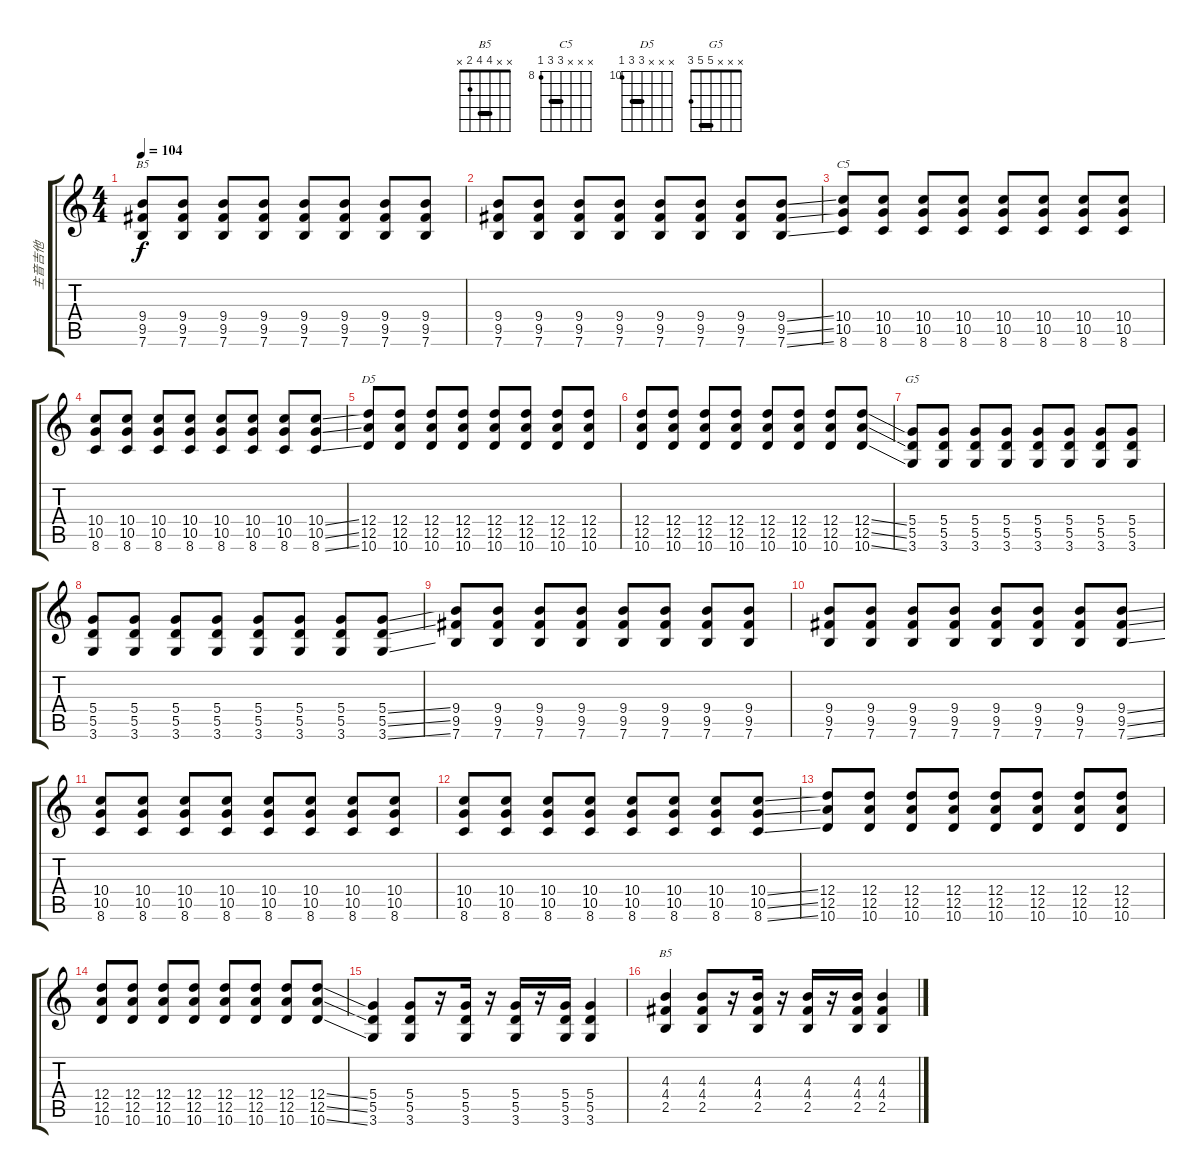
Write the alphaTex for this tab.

\track ("主音吉他" "主音吉他") {instrument overdrivenguitar}
\staff {score tabs}
\tuning (E4 B3 G3 D3 A2 E2) {hide}
\chord ("B5" x x x 9 9 7) {firstfret 7 barre 9}
\chord ("C5" x x x 10 10 8) {firstfret 8 barre 10}
\chord ("D5" x x x 12 12 10) {firstfret 10 barre 12}
\chord ("G5" x x x 5 5 3) {barre 5}
\chord ("B5" x x 4 4 2 x) {barre 4}
\ts (4 4)
\tempo 104
\clef g2
\ks c
(9.4 9.5 7.6).8{ch "B5" dy f volume 8} (9.4 9.5 7.6).8 (9.4 9.5 7.6).8 (9.4 9.5 7.6).8 (9.4 9.5 7.6).8 (9.4 9.5 7.6).8 (9.4 9.5 7.6).8 (9.4 9.5 7.6).8 |
(9.4 9.5 7.6).8 (9.4 9.5 7.6).8 (9.4 9.5 7.6).8 (9.4 9.5 7.6).8 (9.4 9.5 7.6).8 (9.4 9.5 7.6).8 (9.4 9.5 7.6).8 (9.4{ss} 9.5{ss} 7.6{ss}).8 |
(10.4 10.5 8.6).8{ch "C5"} (10.4 10.5 8.6).8 (10.4 10.5 8.6).8 (10.4 10.5 8.6).8 (10.4 10.5 8.6).8 (10.4 10.5 8.6).8 (10.4 10.5 8.6).8 (10.4 10.5 8.6).8 |
(10.4 10.5 8.6).8 (10.4 10.5 8.6).8 (10.4 10.5 8.6).8 (10.4 10.5 8.6).8 (10.4 10.5 8.6).8 (10.4 10.5 8.6).8 (10.4 10.5 8.6).8 (10.4{ss} 10.5{ss} 8.6{ss}).8 |
(12.4 12.5 10.6).8{ch "D5"} (12.4 12.5 10.6).8 (12.4 12.5 10.6).8 (12.4 12.5 10.6).8 (12.4 12.5 10.6).8 (12.4 12.5 10.6).8 (12.4 12.5 10.6).8 (12.4 12.5 10.6).8 |
(12.4 12.5 10.6).8 (12.4 12.5 10.6).8 (12.4 12.5 10.6).8 (12.4 12.5 10.6).8 (12.4 12.5 10.6).8 (12.4 12.5 10.6).8 (12.4 12.5 10.6).8 (12.4{ss} 12.5{ss} 10.6{ss}).8 |
(5.4 5.5 3.6).8{ch "G5"} (5.4 5.5 3.6).8 (5.4 5.5 3.6).8 (5.4 5.5 3.6).8 (5.4 5.5 3.6).8 (5.4 5.5 3.6).8 (5.4 5.5 3.6).8 (5.4 5.5 3.6).8 |
(5.4 5.5 3.6).8 (5.4 5.5 3.6).8 (5.4 5.5 3.6).8 (5.4 5.5 3.6).8 (5.4 5.5 3.6).8 (5.4 5.5 3.6).8 (5.4 5.5 3.6).8 (5.4{ss} 5.5{ss} 3.6{ss}).8 |
(9.4 9.5 7.6).8 (9.4 9.5 7.6).8 (9.4 9.5 7.6).8 (9.4 9.5 7.6).8 (9.4 9.5 7.6).8 (9.4 9.5 7.6).8 (9.4 9.5 7.6).8 (9.4 9.5 7.6).8 |
(9.4 9.5 7.6).8 (9.4 9.5 7.6).8 (9.4 9.5 7.6).8 (9.4 9.5 7.6).8 (9.4 9.5 7.6).8 (9.4 9.5 7.6).8 (9.4 9.5 7.6).8 (9.4{ss} 9.5{ss} 7.6{ss}).8 |
(10.4 10.5 8.6).8 (10.4 10.5 8.6).8 (10.4 10.5 8.6).8 (10.4 10.5 8.6).8 (10.4 10.5 8.6).8 (10.4 10.5 8.6).8 (10.4 10.5 8.6).8 (10.4 10.5 8.6).8 |
(10.4 10.5 8.6).8 (10.4 10.5 8.6).8 (10.4 10.5 8.6).8 (10.4 10.5 8.6).8 (10.4 10.5 8.6).8 (10.4 10.5 8.6).8 (10.4 10.5 8.6).8 (10.4{ss} 10.5{ss} 8.6{ss}).8 |
(12.4 12.5 10.6).8 (12.4 12.5 10.6).8 (12.4 12.5 10.6).8 (12.4 12.5 10.6).8 (12.4 12.5 10.6).8 (12.4 12.5 10.6).8 (12.4 12.5 10.6).8 (12.4 12.5 10.6).8 |
(12.4 12.5 10.6).8 (12.4 12.5 10.6).8 (12.4 12.5 10.6).8 (12.4 12.5 10.6).8 (12.4 12.5 10.6).8 (12.4 12.5 10.6).8 (12.4 12.5 10.6).8 (12.4{ss} 12.5{ss} 10.6{ss}).8 |
(5.4 5.5 3.6).4{volume 14} (5.4 5.5 3.6).8 r.16 (5.4 5.5 3.6).16 r.16 (5.4 5.5 3.6).16 r.16 (5.4 5.5 3.6).16 (5.4 5.5 3.6).4 |
(4.3 4.4 2.5).4{ch "B5"} (4.3 4.4 2.5).8 r.16 (4.3 4.4 2.5).16 r.16 (4.3 4.4 2.5).16 r.16 (4.3 4.4 2.5).16 (4.3 4.4 2.5).4
